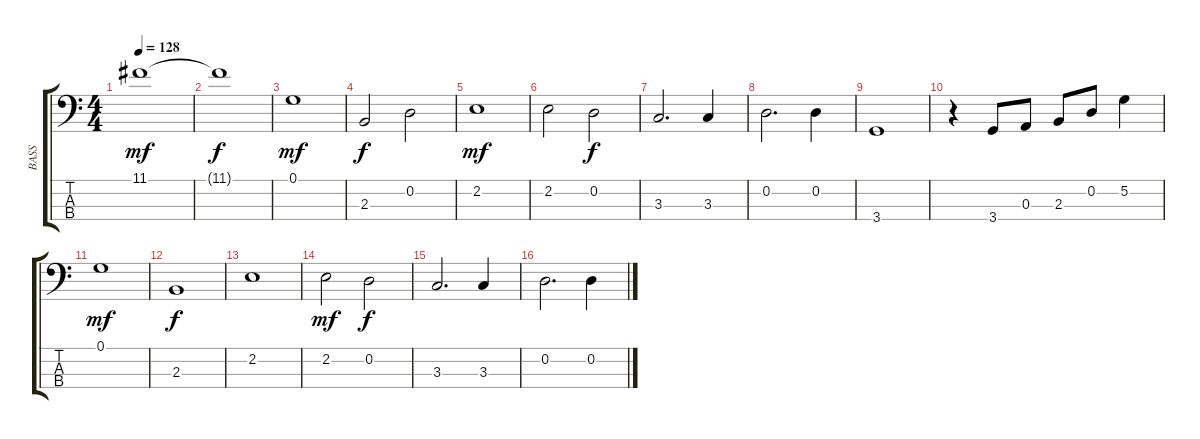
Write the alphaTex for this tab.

\track ("BASS" "BASS") {instrument fretlessbass}
\staff {score tabs}
\tuning (G2 D2 A1 E1) {hide}
\ts (4 4)
\tempo 128
\clef f4
\ks c
11.1.1{dy mf} |
11.1{t}.1{dy f} |
0.1.1{dy mf} |
2.3.2{dy f} 0.2.2 |
2.2.1{dy mf} |
2.2.2 0.2.2{dy f} |
3.3.2{d} 3.3.4 |
0.2.2{d} 0.2.4 |
3.4.1 |
r.4 3.4.8 0.3.8 2.3.8 0.2.8 5.2.4 |
0.1.1{dy mf} |
2.3.1{dy f} |
2.2.1 |
2.2.2{dy mf} 0.2.2{dy f} |
3.3.2{d} 3.3.4 |
0.2.2{d} 0.2.4
